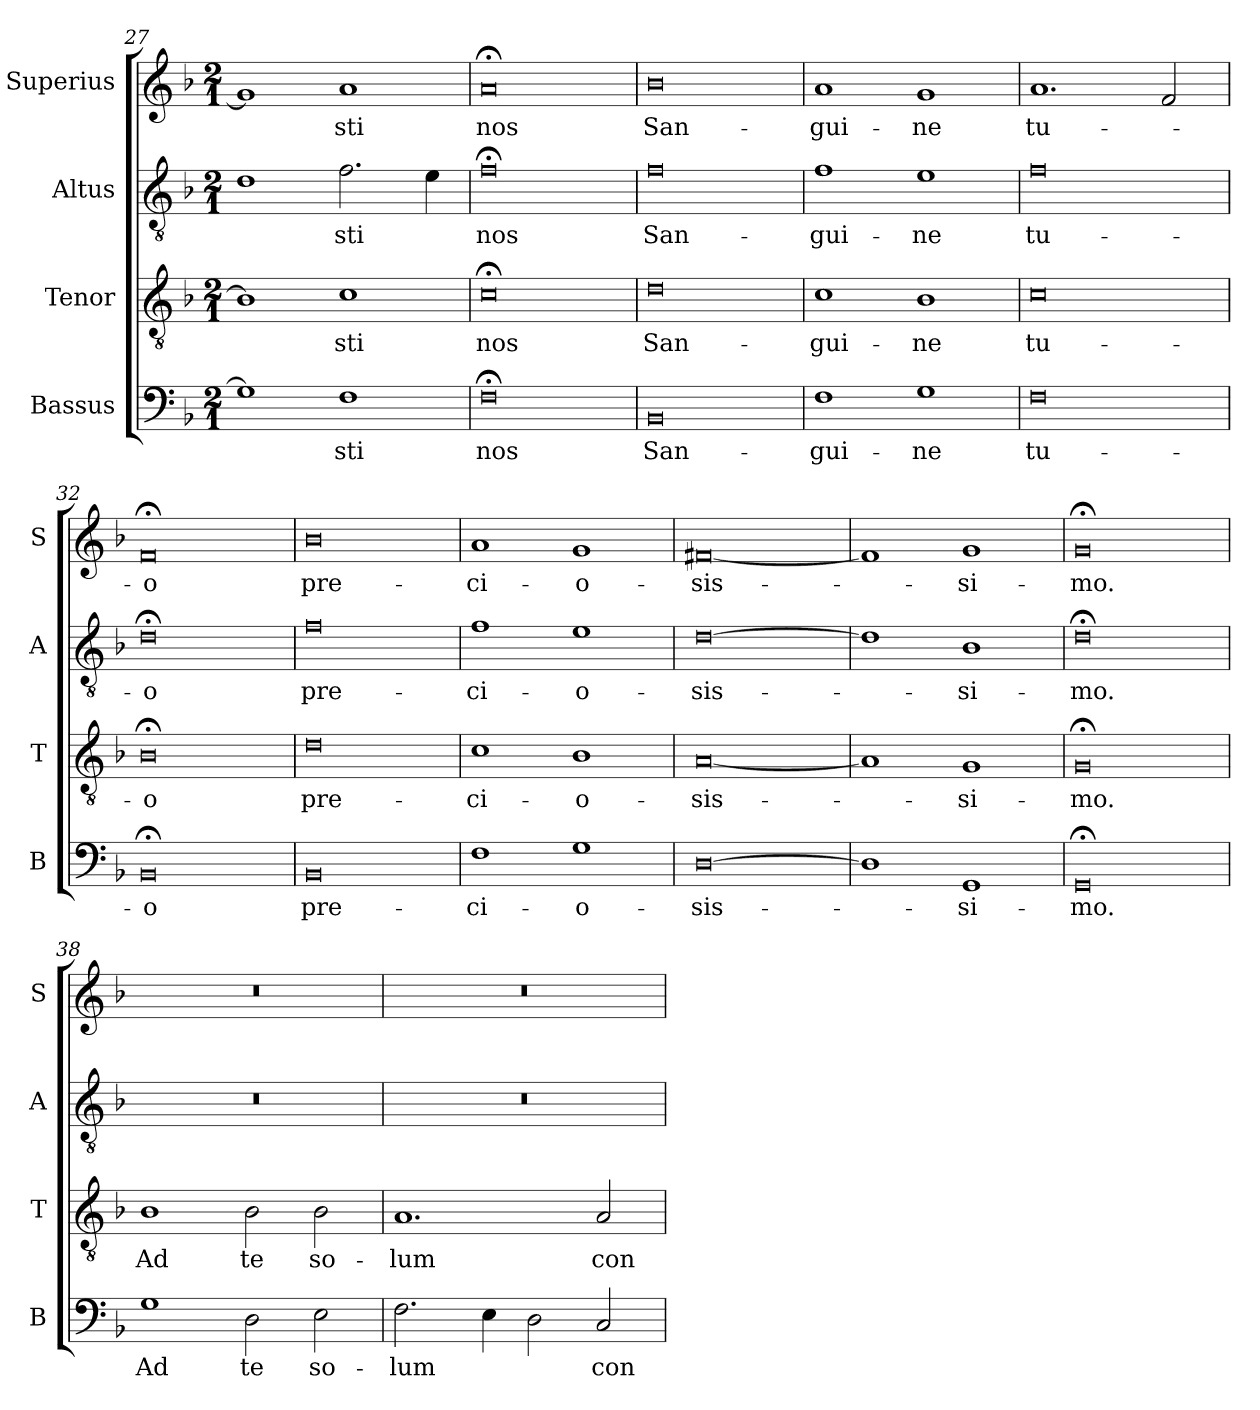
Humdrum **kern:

**kern	**text	**kern	**text	**kern	**text	**kern	**text
*part4	*part4	*part3	*part3	*part2	*part2	*part1	*part1
*staff4	*staff4	*staff3	*staff3	*staff2	*staff2	*staff1	*staff1
*I"Bassus	*	*I"Tenor	*	*I"Altus	*	*I"Superius	*
*I'B	*	*I'T	*	*I'A	*	*I'S	*
*clefF4	*	*clefGv2	*	*clefGv2	*	*clefG2	*
*k[b-]	*	*k[b-]	*	*k[b-]	*	*k[b-]	*
*M2/1	*	*M2/1	*	*M2/1	*	*M2/1	*
=27	=27	=27	=27	=27	=27	=27	=27
1G]	.	1B-]	.	1d	.	1g]	.
1F	-sti	1c	-sti	2.f\	-sti	1a	-sti
.	.	.	.	4e\	.	.	.
=28	=28	=28	=28	=28	=28	=28	=28
0F;<	nos	0c;<	nos	0f;<	nos	0a;<	nos
=29	=29	=29	=29	=29	=29	=29	=29
0BB-	San-	0d	San-	0f	San-	0b-	San-
=30	=30	=30	=30	=30	=30	=30	=30
1F	-gui-	1c	-gui-	1f	-gui-	1a	-gui-
1G	-ne	1B-	-ne	1e	-ne	1g	-ne
=31	=31	=31	=31	=31	=31	=31	=31
0F	tu-	0c	tu-	0f	tu-	1.a	tu-
.	.	.	.	.	.	2f/	.
=32	=32	=32	=32	=32	=32	=32	=32
0BB-;<	-o	0B-;<	-o	0d;<	-o	0f;<	-o
=33	=33	=33	=33	=33	=33	=33	=33
0BB-	pre-	0d	pre-	0f	pre-	0b-	pre-
=34	=34	=34	=34	=34	=34	=34	=34
1F	-ci-	1c	-ci-	1f	-ci-	1a	-ci-
1G	-o-	1B-	-o-	1e	-o-	1g	-o-
=35	=35	=35	=35	=35	=35	=35	=35
[0D	-sis-	[0A	-sis-	[0d	-sis-	[0f#X	-sis-
=36	=36	=36	=36	=36	=36	=36	=36
1D]	.	1A]	.	1d]	.	1f#]	.
1GG	-si-	1G	-si-	1B-	-si-	1g	-si-
=37	=37	=37	=37	=37	=37	=37	=37
0GG;<	-mo.	0G;<	-mo.	0d;<	-mo.	0g;<	-mo.
=38	=38	=38	=38	=38	=38	=38	=38
1G	Ad	1B-	Ad	0r	.	0r	.
2D\	te	2B-\	te	.	.	.	.
2E\	so-	2B-\	so-	.	.	.	.
=39	=39	=39	=39	=39	=39	=39	=39
2.F\	-lum	1.A	-lum	0r	.	0r	.
4E\	.	.	.	.	.	.	.
2D\	.	.	.	.	.	.	.
2C/	con-	2A/	con-	.	.	.	.
=	=	=	=	=	=	=	=
*-	*-	*-	*-	*-	*-	*-	*-
